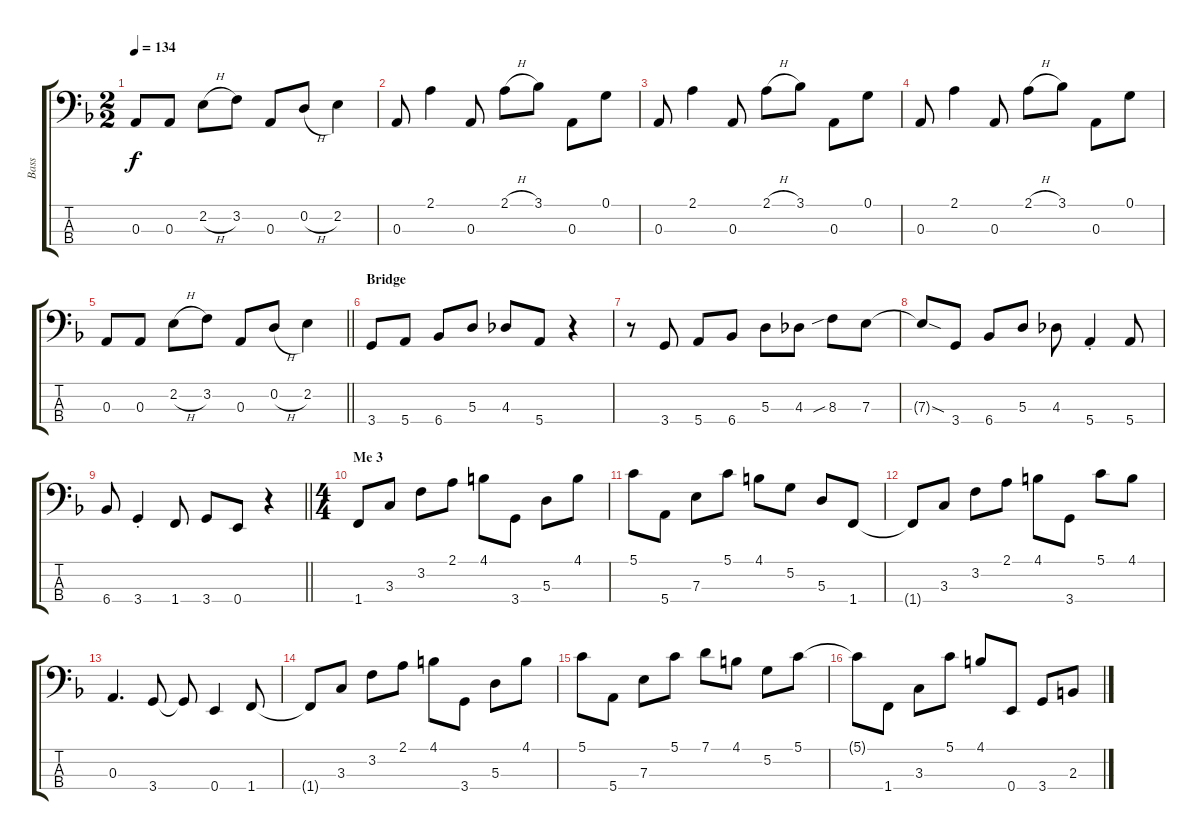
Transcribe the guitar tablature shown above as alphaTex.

\track ("Bass" "Bass") {instrument electricbassfinger}
\staff {score tabs}
\tuning (G2 D2 A1 E1) {hide}
\ts (2 2)
\tempo 134
\clef f4
\ks f
0.3.8{dy f} 0.3.8 2.2{h}.8 3.2.8 0.3.8 0.2{h}.8 2.2.4 |
0.3.8 2.1.4 0.3.8 2.1{h}.8 3.1.8 0.3.8 0.1.8 |
0.3.8 2.1.4 0.3.8 2.1{h}.8 3.1.8 0.3.8 0.1.8 |
0.3.8 2.1.4 0.3.8 2.1{h}.8 3.1.8 0.3.8 0.1.8 |
\barLineRight lightlight
0.3.8 0.3.8 2.2{h}.8 3.2.8 0.3.8 0.2{h}.8 2.2.4 |
\section ("" "Bridge")
3.4.8 5.4.8 6.4.8 5.3.8 4.3.8 5.4.8 r.4 |
r.8 3.4.8 5.4.8 6.4.8 5.3.8 4.3.8 8.3{sib}.8 7.3.8 |
7.3{sod t}.8 3.4.8 6.4.8 5.3.8 4.3.8 5.4{st}.4 5.4.8 |
\barLineRight lightlight
6.4.8 3.4{st}.4 1.4.8 3.4.8 0.4.8 r.4 |
\ts (4 4)
\section ("" "Me 3")
1.4.8 3.3.8 3.2.8 2.1.8 4.1.8 3.4.8 5.3.8 4.1.8 |
5.1.8 5.4.8 7.3.8 5.1.8 4.1.8 5.2.8 5.3.8 1.4.8 |
1.4{t}.8 3.3.8 3.2.8 2.1.8 4.1.8 3.4.8 5.1.8 4.1.8 |
0.3.4{d} 3.4.8 3.4{t}.8 0.4.4 1.4.8 |
1.4{t}.8 3.3.8 3.2.8 2.1.8 4.1.8 3.4.8 5.3.8 4.1.8 |
5.1.8 5.4.8 7.3.8 5.1.8 7.1.8 4.1.8 5.2.8 5.1.8 |
5.1{t}.8 1.4.8 3.3.8 5.1.8 4.1.8 0.4.8 3.4.8 2.3.8
